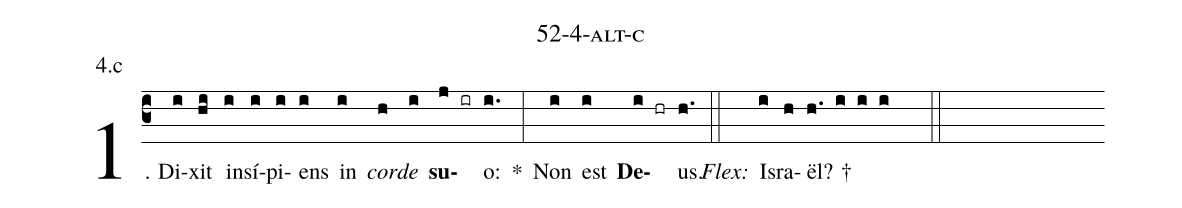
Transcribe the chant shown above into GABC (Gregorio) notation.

name: 52-4-alt-c;
annotation: 4.c;
%%
(c3)1. Di(i)xit(hi) in(i)sí(i)pi(i)ens(i) in(i) <i>cor</i>(h)<i>de</i>(i) <b>su</b>(j ir)o:(i.) *(:) Non(i) est(i) <b>De</b>(i hr)us.(h.) (::)
<i>Flex:</i>()  Is(i)ra(h)ël? †(h. i i i  ::)
